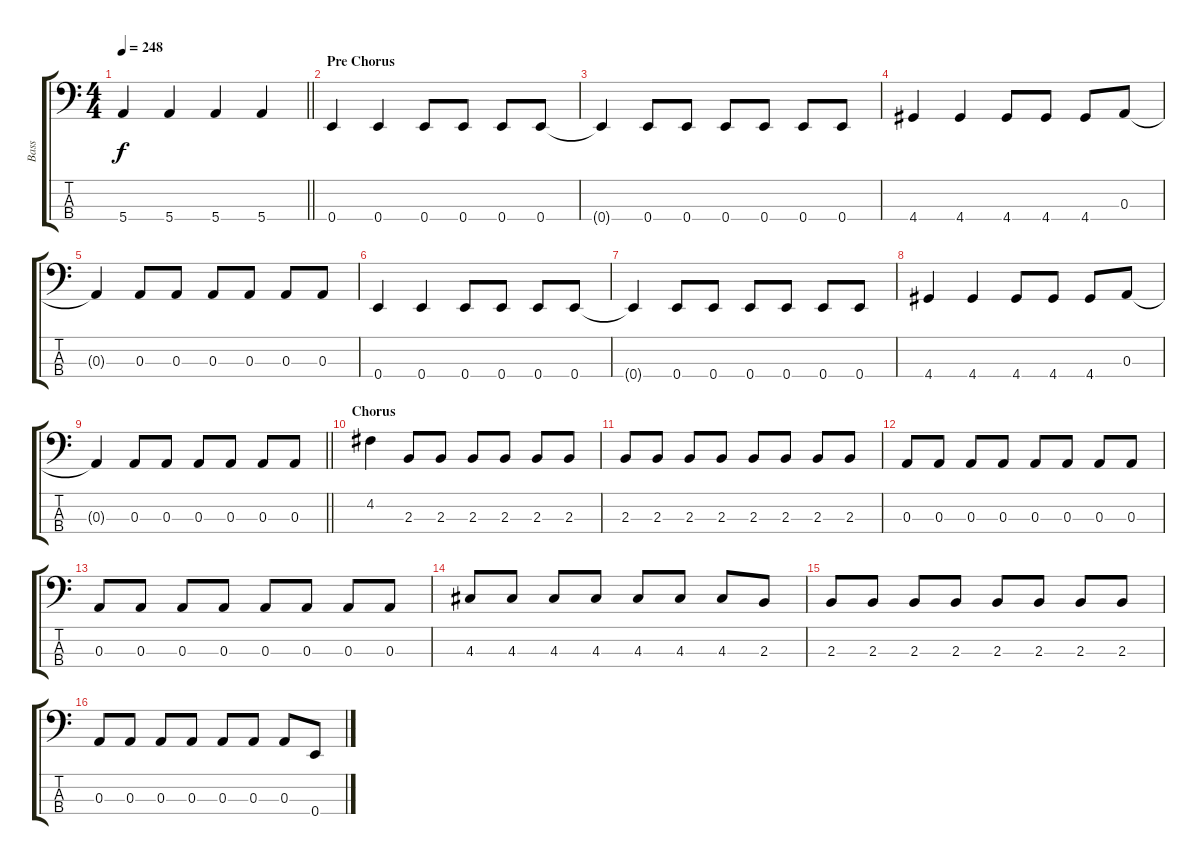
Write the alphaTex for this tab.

\track ("Bass" "Bass") {instrument electricbasspick}
\staff {score tabs}
\tuning (G2 D2 A1 E1) {hide}
\ts (4 4)
\tempo 248
\clef f4
\barLineRight lightlight
\ks c
5.4{t}.4{dy f} 5.4.4 5.4.4 5.4.4 |
\section ("" "Pre Chorus")
0.4.4 0.4.4 0.4.8 0.4.8 0.4.8 0.4.8 |
0.4{t}.4 0.4.8 0.4.8 0.4.8 0.4.8 0.4.8 0.4.8 |
4.4.4 4.4.4 4.4.8 4.4.8 4.4.8 0.3.8 |
0.3{t}.4 0.3.8 0.3.8 0.3.8 0.3.8 0.3.8 0.3.8 |
0.4.4 0.4.4 0.4.8 0.4.8 0.4.8 0.4.8 |
0.4{t}.4 0.4.8 0.4.8 0.4.8 0.4.8 0.4.8 0.4.8 |
4.4.4 4.4.4 4.4.8 4.4.8 4.4.8 0.3.8 |
\barLineRight lightlight
0.3{t}.4 0.3.8 0.3.8 0.3.8 0.3.8 0.3.8 0.3.8 |
\section ("" "Chorus")
4.2.4 2.3.8 2.3.8 2.3.8 2.3.8 2.3.8 2.3.8 |
2.3.8 2.3.8 2.3.8 2.3.8 2.3.8 2.3.8 2.3.8 2.3.8 |
0.3.8 0.3.8 0.3.8 0.3.8 0.3.8 0.3.8 0.3.8 0.3.8 |
0.3.8 0.3.8 0.3.8 0.3.8 0.3.8 0.3.8 0.3.8 0.3.8 |
4.3.8 4.3.8 4.3.8 4.3.8 4.3.8 4.3.8 4.3.8 2.3.8 |
2.3.8 2.3.8 2.3.8 2.3.8 2.3.8 2.3.8 2.3.8 2.3.8 |
0.3.8 0.3.8 0.3.8 0.3.8 0.3.8 0.3.8 0.3.8 0.4.8
